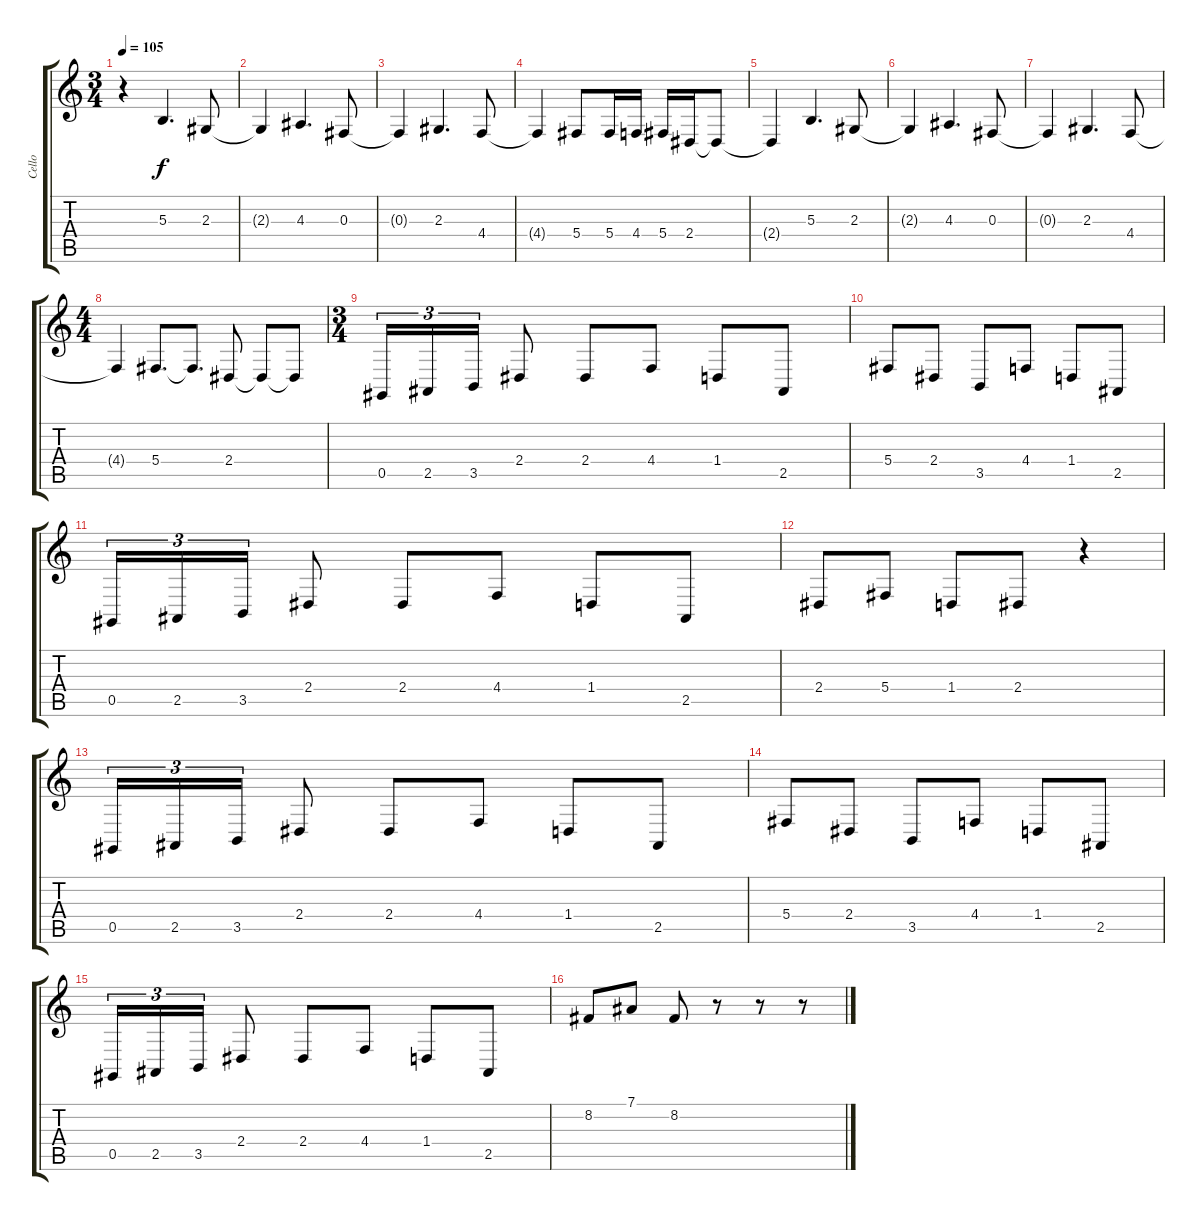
\track ("Cello" "Cello") {instrument cello}
\staff {score tabs}
\tuning (Eb4 Bb3 Gb3 Db3 Ab2 Eb2) {hide}
\ts (3 4)
\tempo 105
\clef g2
\ks c
r.4{dy f} 5.3.4{d} 2.3.8 |
2.3{t}.4 4.3.4{d} 0.3.8 |
0.3{t}.4 2.3.4{d} 4.4.8 |
4.4{t}.4 5.4.8 5.4.16 4.4.16 5.4.16 2.4.16 2.4{t}.8 |
2.4{t}.4 5.3.4{d} 2.3.8 |
2.3{t}.4 4.3.4{d} 0.3.8 |
0.3{t}.4 2.3.4{d} 4.4.8 |
\ts (4 4)
4.4{t}.4 5.4.8{d} 5.4{t}.8{d} 2.4.8 2.4{t}.8 2.4{t}.8 |
\ts (3 4)
0.5.16{tu (3 2)} 2.5.16{tu (3 2)} 3.5.16{tu (3 2)} 2.4.8 2.4.8 4.4.8 1.4.8 2.5.8 |
5.4.8 2.4.8 3.5.8 4.4.8 1.4.8 2.5.8 |
0.5.16{tu (3 2)} 2.5.16{tu (3 2)} 3.5.16{tu (3 2)} 2.4.8 2.4.8 4.4.8 1.4.8 2.5.8 |
2.4.8 5.4.8 1.4.8 2.4.8 r.4 |
0.5.16{tu (3 2)} 2.5.16{tu (3 2)} 3.5.16{tu (3 2)} 2.4.8 2.4.8 4.4.8 1.4.8 2.5.8 |
5.4.8 2.4.8 3.5.8 4.4.8 1.4.8 2.5.8 |
0.5.16{tu (3 2)} 2.5.16{tu (3 2)} 3.5.16{tu (3 2)} 2.4.8 2.4.8 4.4.8 1.4.8 2.5.8 |
8.2.8 7.1.8 8.2.8 r.8 r.8 r.8
